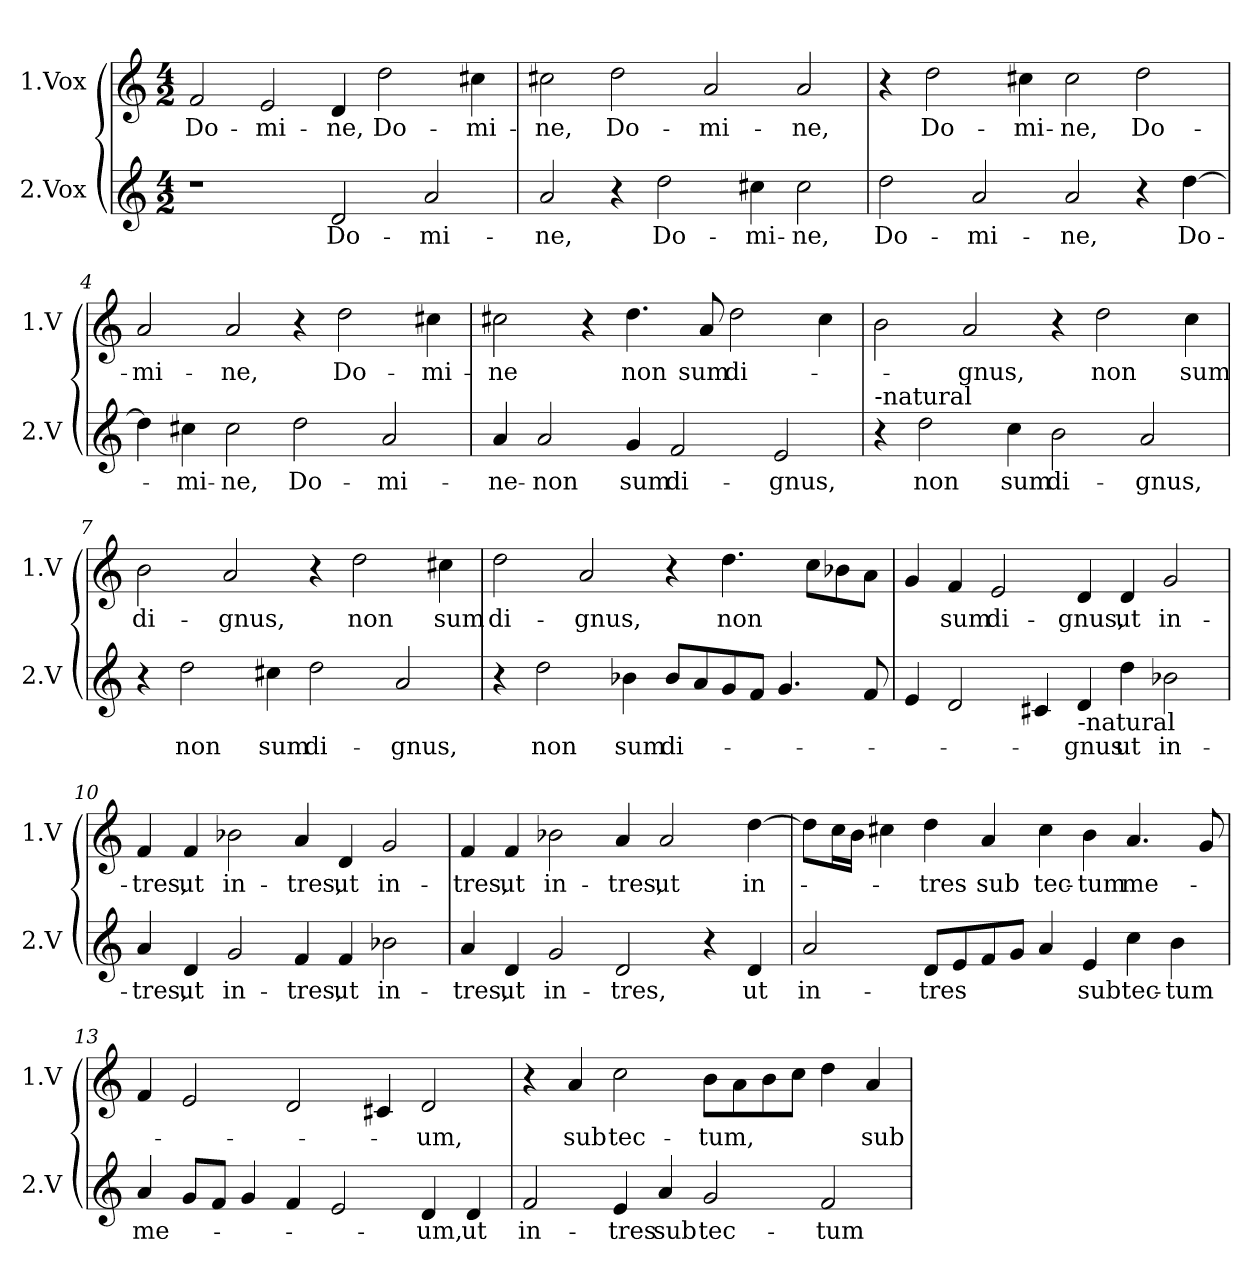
**kern	**text	**kern	**text
*part2	*part2	*part1	*part1
*staff2	*staff2	*staff1	*staff1
*I"2.Vox	*	*I"1.Vox	*
*I'2.V	*	*I'1.V	*
*clefG2	*	*clefG2	*
*k[]	*	*k[]	*
*C:	*	*C:	*
*M4/2	*	*M4/2	*
=1	=1	=1	=1
!	!	!	!LO:LY:b
1r	.	2f/	Do-
!	!	!	!LO:LY:b
.	.	2e/	-mi-
!	!LO:LY:b	!	!LO:LY:b
2d/	Do-	4d/	-ne,
!	!	!	!LO:LY:b
.	.	2dd\	Do-
!	!LO:LY:b	!	!
2a/	-mi-	.	.
!	!	!	!LO:LY:b
.	.	4cc#X\	-mi-
=2	=2	=2	=2
!	!LO:LY:b	!	!LO:LY:b
2a/	-ne,	2cc#X\	-ne,
!	!	!	!LO:LY:b
4r	.	2dd\	Do-
!	!LO:LY:b	!	!
2dd\	Do-	.	.
!	!	!	!LO:LY:b
.	.	2a/	-mi-
!	!LO:LY:b	!	!
4cc#X\	-mi-	.	.
!	!LO:LY:b	!	!LO:LY:b
2cc#\	-ne,	2a/	-ne,
=3	=3	=3	=3
!	!LO:LY:b	!	!
2dd\	Do-	4r	.
!	!	!	!LO:LY:b
.	.	2dd\	Do-
!	!LO:LY:b	!	!
2a/	-mi-	.	.
!	!	!	!LO:LY:b
.	.	4cc#X\	-mi-
!	!LO:LY:b	!	!LO:LY:b
2a/	-ne,	2cc#\	-ne,
!	!	!	!LO:LY:b
4r	.	2dd\	Do-
!	!LO:LY:b	!	!
[4dd\	Do-	.	.
!!LO:LB:g=z
=4	=4	=4	=4
!	!	!	!LO:LY:b
4dd\]	.	2a/	-mi-
!	!LO:LY:b	!	!
4cc#X\	-mi-	.	.
!	!LO:LY:b	!	!LO:LY:b
2cc#\	-ne,	2a/	-ne,
!	!LO:LY:b	!	!
2dd\	Do-	4r	.
!	!	!	!LO:LY:b
.	.	2dd\	Do-
!	!LO:LY:b	!	!
2a/	-mi-	.	.
!	!	!	!LO:LY:b
.	.	4cc#X\	-mi-
=5	=5	=5	=5
!	!LO:LY:b	!	!LO:LY:b
4a/	-ne-	2cc#X\	-ne
!	!LO:LY:b	!	!
2a/	-non	.	.
.	.	4r	.
!	!LO:LY:b	!	!LO:LY:b
4g/	sum	4.dd\	non
!	!LO:LY:b	!	!
2f/	di-	.	.
!	!	!	!LO:LY:b
.	.	8a/	sum
!	!	!	!LO:LY:b
.	.	2dd\	di-
!	!LO:LY:b	!	!
2e/	-gnus,	.	.
.	.	4cc#\	.
=6	=6	=6	=6
!LO:TX:a:t=-natural	!	!	!
4r	.	2b\	.
!	!LO:LY:b	!	!
2dd\	non	.	.
!	!	!	!LO:LY:b
.	.	2a/	-gnus,
!	!LO:LY:b	!	!
4cc\	sum	.	.
!	!LO:LY:b	!	!
2b\	di-	4r	.
!	!	!	!LO:LY:b
.	.	2dd\	non
!	!LO:LY:b	!	!
2a/	-gnus,	.	.
!	!	!	!LO:LY:b
.	.	4cc\	sum
!!LO:LB:g=z
=7	=7	=7	=7
!	!	!	!LO:LY:b
4r	.	2b\	di-
!	!LO:LY:b	!	!
2dd\	non	.	.
!	!	!	!LO:LY:b
.	.	2a/	-gnus,
!	!LO:LY:b	!	!
4cc#X\	sum	.	.
!	!LO:LY:b	!	!
2dd\	di-	4r	.
!	!	!	!LO:LY:b
.	.	2dd\	non
!	!LO:LY:b	!	!
2a/	-gnus,	.	.
!	!	!	!LO:LY:b
.	.	4cc#X\	sum
=8	=8	=8	=8
!	!	!	!LO:LY:b
4r	.	2dd\	di-
!	!LO:LY:b	!	!
2dd\	non	.	.
!	!	!	!LO:LY:b
.	.	2a/	-gnus,
!	!LO:LY:b	!	!
4b-X\	sum	.	.
!	!LO:LY:b	!	!
8b-/L	di-	4r	.
8a/	.	.	.
!	!	!	!LO:LY:b
8g/	.	4.dd\	non
8f/J	.	.	.
4.g/	.	.	.
.	.	8cc\L	.
.	.	8b-X\	.
8f/	.	8a\J	.
=9	=9	=9	=9
4e/	.	4g/	.
!	!	!	!LO:LY:b
2d/	.	4f/	sum
!	!	!	!LO:LY:b
.	.	2e/	di-
4c#X/	.	.	.
!LO:TX:b:t=-natural	!	!	!
!	!LO:LY:b	!	!LO:LY:b
4d/	-gnus	4d/	-gnus,
!	!LO:LY:b	!	!LO:LY:b
4dd\	ut	4d/	ut
!	!LO:LY:b	!	!LO:LY:b
2b-X\	in-	2g/	in-
!!LO:LB:g=z
=10	=10	=10	=10
!	!LO:LY:b	!	!LO:LY:b
4a/	-tres,	4f/	-tres,
!	!LO:LY:b	!	!LO:LY:b
4d/	ut	4f/	ut
!	!LO:LY:b	!	!LO:LY:b
2g/	in-	2b-X\	in-
!	!LO:LY:b	!	!LO:LY:b
4f/	-tres,	4a/	-tres,
!	!LO:LY:b	!	!LO:LY:b
4f/	ut	4d/	ut
!	!LO:LY:b	!	!LO:LY:b
2b-X\	in-	2g/	in-
=11	=11	=11	=11
!	!LO:LY:b	!	!LO:LY:b
4a/	-tres,	4f/	-tres,
!	!LO:LY:b	!	!LO:LY:b
4d/	ut	4f/	ut
!	!LO:LY:b	!	!LO:LY:b
2g/	in-	2b-X\	in-
!	!LO:LY:b	!	!LO:LY:b
2d/	-tres,	4a/	-tres,
!	!	!	!LO:LY:b
.	.	2a/	ut
4r	.	.	.
!	!LO:LY:b	!	!LO:LY:b
4d/	ut	[4dd\	in-
=12	=12	=12	=12
!	!LO:LY:b	!	!
2a/	in-	8dd\L]	.
.	.	16cc\L	.
.	.	16b\JJ	.
.	.	4cc#X\	.
!	!LO:LY:b	!	!LO:LY:b
8d/L	-tres	4dd\	-tres
8e/	.	.	.
!	!	!	!LO:LY:b
8f/	.	4a/	sub
8g/J	.	.	.
!	!	!	!LO:LY:b
4a/	.	4cc#\	tec-
!	!LO:LY:b	!	!LO:LY:b
4e/	sub	4b\	-tum
!	!LO:LY:b	!	!LO:LY:b
4cc\	tec-	4.a/	me-
!	!LO:LY:b	!	!
4b\	-tum	.	.
.	.	8g/	.
!!LO:LB:g=z
=13	=13	=13	=13
!	!LO:LY:b	!	!
4a/	me-	4f/	.
8g/L	.	2e/	.
8f/J	.	.	.
4g/	.	.	.
4f/	.	2d/	.
2e/	.	.	.
.	.	4c#X/	.
!	!LO:LY:b	!	!LO:LY:b
4d/	-um,	2d/	-um,
!	!LO:LY:b	!	!
4d/	ut	.	.
=14	=14	=14	=14
!	!LO:LY:b	!	!
2f/	in-	4r	.
!	!	!	!LO:LY:b
.	.	4a/	sub
!	!LO:LY:b	!	!LO:LY:b
4e/	-tres	2cc\	tec-
!	!LO:LY:b	!	!
4a/	sub	.	.
!	!LO:LY:b	!	!LO:LY:b
2g/	tec-	8b\L	-tum,
.	.	8a\	.
.	.	8b\	.
.	.	8cc\J	.
!	!LO:LY:b	!	!
2f/	-tum	4dd\	.
!	!	!	!LO:LY:b
.	.	4a/	sub
=	=	=	=
*-	*-	*-	*-
